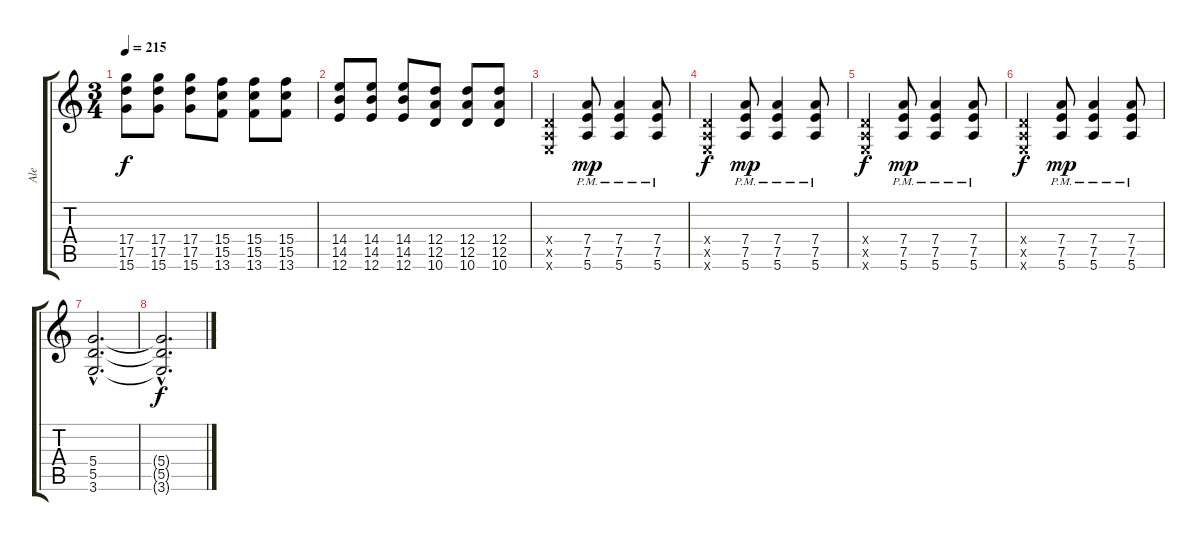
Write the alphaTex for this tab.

\track ("Ale" "Ale") {instrument distortionguitar}
\staff {score tabs}
\tuning (E4 B3 G3 D3 A2 E2) {hide}
\ts (3 4)
\tempo 215
\clef g2
\ks c
(17.4 17.5 15.6).8{dy f} (17.4 17.5 15.6).8 (17.4 17.5 15.6).8 (15.4 15.5 13.6).8 (15.4 15.5 13.6).8 (15.4 15.5 13.6).8 |
(14.4 14.5 12.6).8 (14.4 14.5 12.6).8 (14.4 14.5 12.6).8 (12.4 12.5 10.6).8 (12.4 12.5 10.6).8 (12.4 12.5 10.6).8 |
(0.4{x} 0.5{x} 0.6{x}).4 (7.4{pm} 7.5{pm} 5.6{pm}).8{dy mp} (7.4{pm} 7.5{pm} 5.6{pm}).4 (7.4{pm} 7.5{pm} 5.6{pm}).8 |
(0.4{x} 0.5{x} 0.6{x}).4{dy f} (7.4{pm} 7.5{pm} 5.6{pm}).8{dy mp} (7.4{pm} 7.5{pm} 5.6{pm}).4 (7.4{pm} 7.5{pm} 5.6{pm}).8 |
(0.4{x} 0.5{x} 0.6{x}).4{dy f} (7.4{pm} 7.5{pm} 5.6{pm}).8{dy mp} (7.4{pm} 7.5{pm} 5.6{pm}).4 (7.4{pm} 7.5{pm} 5.6{pm}).8 |
(0.4{x} 0.5{x} 0.6{x}).4{dy f} (7.4{pm} 7.5{pm} 5.6{pm}).8{dy mp} (7.4{pm} 7.5{pm} 5.6{pm}).4 (7.4{pm} 7.5{pm} 5.6{pm}).8 |
(5.4{hac} 5.5{hac} 3.6{hac}).2{d} |
(5.4{hac t} 5.5{hac t} 3.6{hac t}).2{d dy f}
